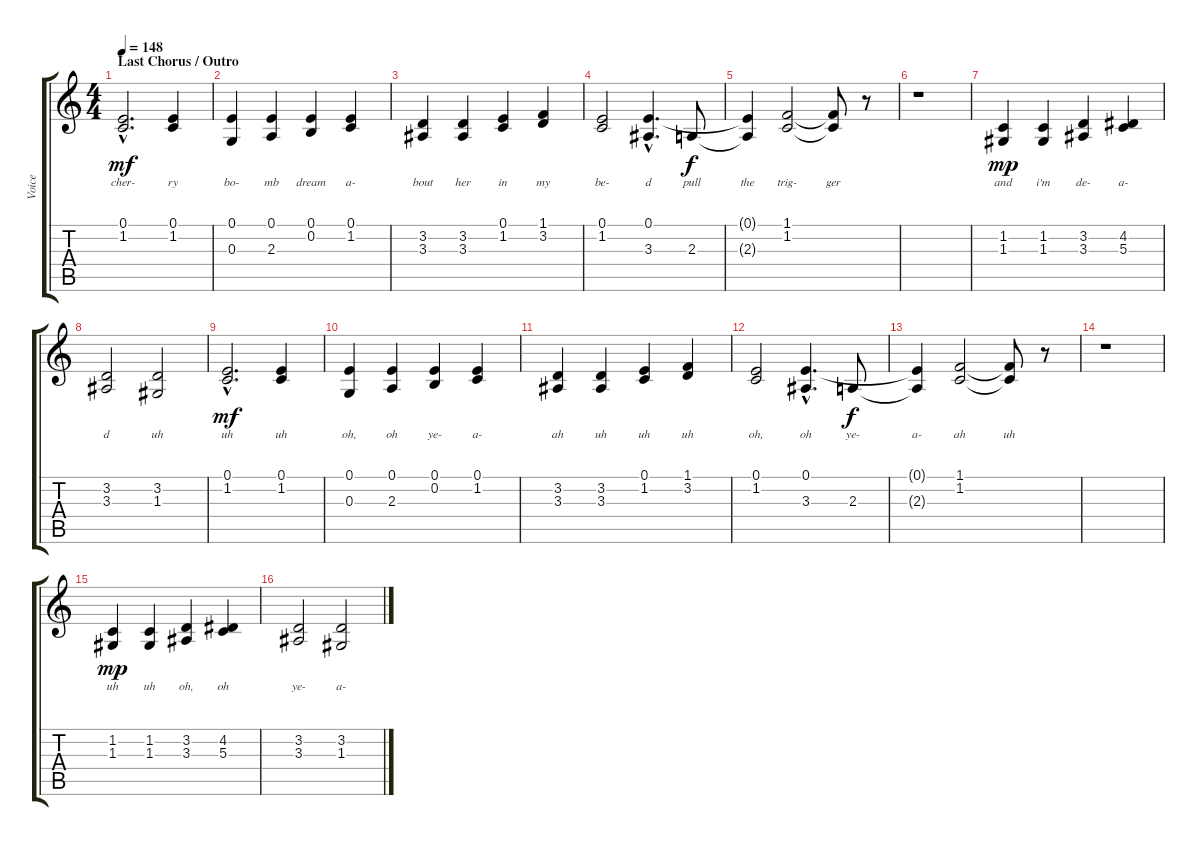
\track ("Voice" "Voice") {instrument sopranosax}
\staff {score tabs}
\tuning (E4 B3 G3 D3 A2 E2) {hide}
\ts (4 4)
\section ("" "Last Chorus / Outro")
\tempo 148
\clef g2
\ks c
(0.1{hac} 1.2{hac}).2{d lyrics (0 "cher-") lyrics (1 "") lyrics (2 "") lyrics (3 "") lyrics (4 "") dy mf} (0.1 1.2).4{lyrics (0 "ry") lyrics (1 "") lyrics (2 "") lyrics (3 "") lyrics (4 "")} |
(0.1 0.3).4{lyrics (0 "bo-") lyrics (1 "") lyrics (2 "") lyrics (3 "") lyrics (4 "")} (0.1 2.3).4{lyrics (0 "mb") lyrics (1 "") lyrics (2 "") lyrics (3 "") lyrics (4 "")} (0.1 0.2).4{lyrics (0 "dream") lyrics (1 "") lyrics (2 "") lyrics (3 "") lyrics (4 "")} (0.1 1.2).4{lyrics (0 "a-") lyrics (1 "") lyrics (2 "") lyrics (3 "") lyrics (4 "")} |
(3.2 3.3).4{lyrics (0 "bout") lyrics (1 "") lyrics (2 "") lyrics (3 "") lyrics (4 "")} (3.2 3.3).4{lyrics (0 "her") lyrics (1 "") lyrics (2 "") lyrics (3 "") lyrics (4 "")} (0.1 1.2).4{lyrics (0 "in") lyrics (1 "") lyrics (2 "") lyrics (3 "") lyrics (4 "")} (1.1 3.2).4{lyrics (0 "my") lyrics (1 "") lyrics (2 "") lyrics (3 "") lyrics (4 "")} |
(0.1 1.2).2{lyrics (0 "be-") lyrics (1 "") lyrics (2 "") lyrics (3 "") lyrics (4 "")} (0.1{hac} 3.3{hac}).4{d lyrics (0 "d") lyrics (1 "") lyrics (2 "") lyrics (3 "") lyrics (4 "")} 2.3.8{lyrics (0 "pull") lyrics (1 "") lyrics (2 "") lyrics (3 "") lyrics (4 "") dy f} |
(0.1{t} 2.3{t}).4{lyrics (0 "the") lyrics (1 "") lyrics (2 "") lyrics (3 "") lyrics (4 "")} (1.1 1.2).2{lyrics (0 "trig-") lyrics (1 "") lyrics (2 "") lyrics (3 "") lyrics (4 "")} (1.1{t} 1.2{t}).8{lyrics (0 "ger") lyrics (1 "") lyrics (2 "") lyrics (3 "") lyrics (4 "")} r.8 |
r.1 |
(1.2 1.3).4{lyrics (0 "and") lyrics (1 "") lyrics (2 "") lyrics (3 "") lyrics (4 "") dy mp} (1.2 1.3).4{lyrics (0 "i'm") lyrics (1 "") lyrics (2 "") lyrics (3 "") lyrics (4 "")} (3.2 3.3).4{lyrics (0 "de-") lyrics (1 "") lyrics (2 "") lyrics (3 "") lyrics (4 "")} (4.2 5.3).4{lyrics (0 "a-") lyrics (1 "") lyrics (2 "") lyrics (3 "") lyrics (4 "")} |
(3.2 3.3).2{lyrics (0 "d") lyrics (1 "") lyrics (2 "") lyrics (3 "") lyrics (4 "")} (3.2 1.3).2{lyrics (0 "uh") lyrics (1 "") lyrics (2 "") lyrics (3 "") lyrics (4 "")} |
(0.1{hac} 1.2{hac}).2{d lyrics (0 "uh") lyrics (1 "") lyrics (2 "") lyrics (3 "") lyrics (4 "") dy mf} (0.1 1.2).4{lyrics (0 "uh") lyrics (1 "") lyrics (2 "") lyrics (3 "") lyrics (4 "")} |
(0.1 0.3).4{lyrics (0 "oh,") lyrics (1 "") lyrics (2 "") lyrics (3 "") lyrics (4 "")} (0.1 2.3).4{lyrics (0 "oh") lyrics (1 "") lyrics (2 "") lyrics (3 "") lyrics (4 "")} (0.1 0.2).4{lyrics (0 "ye-") lyrics (1 "") lyrics (2 "") lyrics (3 "") lyrics (4 "")} (0.1 1.2).4{lyrics (0 "a-") lyrics (1 "") lyrics (2 "") lyrics (3 "") lyrics (4 "")} |
(3.2 3.3).4{lyrics (0 "ah") lyrics (1 "") lyrics (2 "") lyrics (3 "") lyrics (4 "")} (3.2 3.3).4{lyrics (0 "uh") lyrics (1 "") lyrics (2 "") lyrics (3 "") lyrics (4 "")} (0.1 1.2).4{lyrics (0 "uh") lyrics (1 "") lyrics (2 "") lyrics (3 "") lyrics (4 "")} (1.1 3.2).4{lyrics (0 "uh") lyrics (1 "") lyrics (2 "") lyrics (3 "") lyrics (4 "")} |
(0.1 1.2).2{lyrics (0 "oh,") lyrics (1 "") lyrics (2 "") lyrics (3 "") lyrics (4 "")} (0.1{hac} 3.3{hac}).4{d lyrics (0 "oh") lyrics (1 "") lyrics (2 "") lyrics (3 "") lyrics (4 "")} 2.3.8{lyrics (0 "ye-") lyrics (1 "") lyrics (2 "") lyrics (3 "") lyrics (4 "") dy f} |
(0.1{t} 2.3{t}).4{lyrics (0 "a-") lyrics (1 "") lyrics (2 "") lyrics (3 "") lyrics (4 "")} (1.1 1.2).2{lyrics (0 "ah") lyrics (1 "") lyrics (2 "") lyrics (3 "") lyrics (4 "")} (1.1{t} 1.2{t}).8{lyrics (0 "uh") lyrics (1 "") lyrics (2 "") lyrics (3 "") lyrics (4 "")} r.8 |
r.1 |
(1.2 1.3).4{lyrics (0 "uh") lyrics (1 "") lyrics (2 "") lyrics (3 "") lyrics (4 "") dy mp} (1.2 1.3).4{lyrics (0 "uh") lyrics (1 "") lyrics (2 "") lyrics (3 "") lyrics (4 "")} (3.2 3.3).4{lyrics (0 "oh,") lyrics (1 "") lyrics (2 "") lyrics (3 "") lyrics (4 "")} (4.2 5.3).4{lyrics (0 "oh") lyrics (1 "") lyrics (2 "") lyrics (3 "") lyrics (4 "")} |
(3.2 3.3).2{lyrics (0 "ye-") lyrics (1 "") lyrics (2 "") lyrics (3 "") lyrics (4 "")} (3.2 1.3).2{lyrics (0 "a-") lyrics (1 "") lyrics (2 "") lyrics (3 "") lyrics (4 "")}
